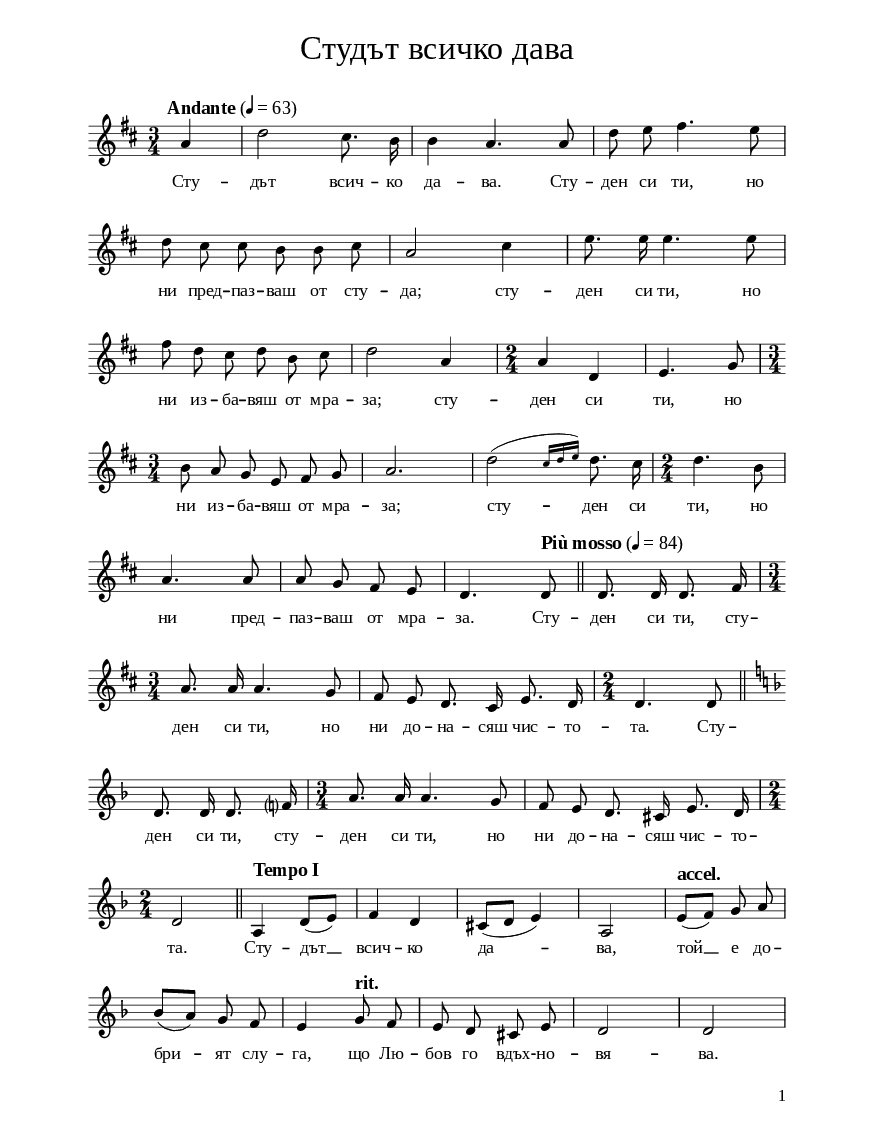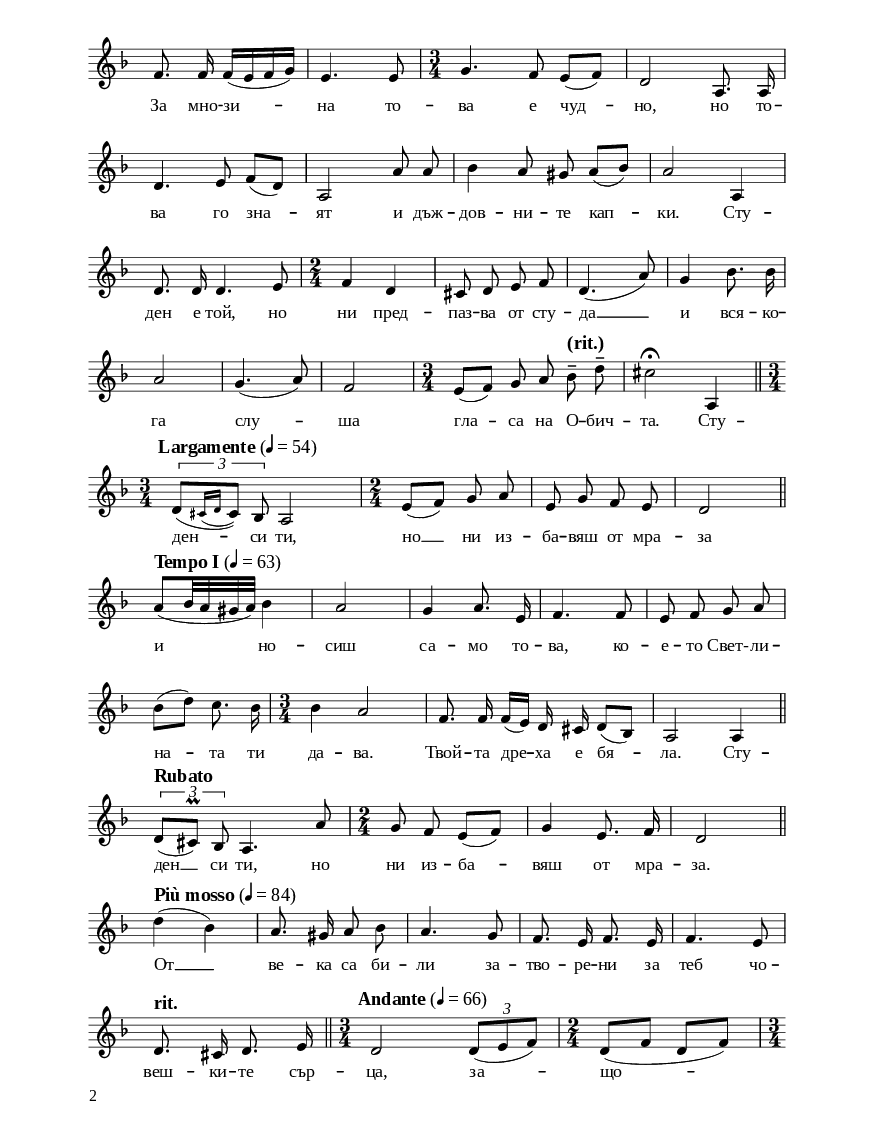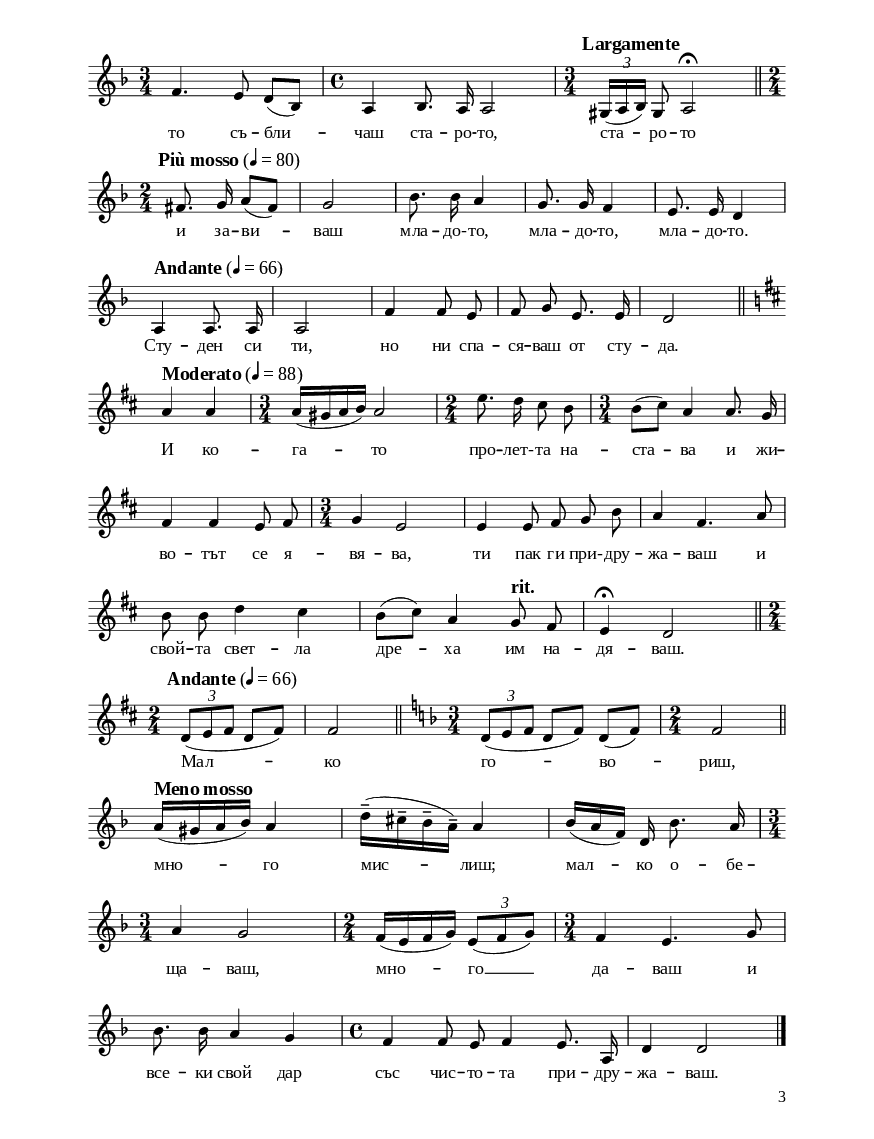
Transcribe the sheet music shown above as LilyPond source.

\version "2.24.3"

\include "include/globals.ily"

\bookpart {
  \label #'ref126
  \tocItem \markup "Студът всичко дава"
  \paper {
    print-all-headers = ##t
    print-page-number = ##t
    print-first-page-number = ##t

    % put page numbers on the bottom
    oddHeaderMarkup = \markup ""
    evenHeaderMarkup = \markup ""
    oddFooterMarkup = \markup
    \fill-line {
      ""
      \if \should-print-page-number \fromproperty #'page:page-number-string
    }
    evenFooterMarkup = \markup
    \fill-line {
      \if \should-print-page-number \fromproperty #'page:page-number-string
      ""
    }

    left-margin = 1.5\cm
    right-margin = 1.5\cm
    top-margin = 1.6\cm
    bottom-margin = 1.2\cm
    ragged-bottom = ##t % do not spread the staves to fill the whole vertical space

    % change distance between staves
    system-system-spacing =
    #'((basic-distance . 10.5)
       (minimum-distance . 6)
       (padding . 1)
       (stretchability . 12))
  }
  \score {
    \include "include/score-layout.ily"

    \new Voice \absolute {
      \clef treble
      \key d \major
      \time 3/4
      \tempoFunc "Andante" 4 "63"
      \autoBeamOff
      \partial 4
      a'4 | % 2
      d''2  cis''8.  b'16 | % 3
      b'4  a'4.  a'8 | % 4
      d''8  e''8  fis''4.  e''8
      \break | % 5
      d''8  cis''8  cis''8  b'8
      b'8  cis''8 | % 6
      a'2  cis''4 | % 7
      e''8.  e''16  e''4.  e''8
      \break | % 8
      fis''8  d''8  cis''8  d''8
      b'8  cis''8 | % 9
      d''2  a'4 |
      \time 2/4  |
      a'4  d'4 | % 11
      e'4.  g'8 \break | % 12
      \time 3/4  | % 12
      b'8  a'8  g'8  e'8  fis'8
      g'8 | % 13
      a'2. | % 14

      \afterGrace 32/33 d''2 ( {
        cis''16  [  d''16
        e''16 ] )
      }  d''8.  cis''16 | % 15

      \time 2/4  | % 15
      d''4.  b'8 \break | % 16
      a'4.  a'8 | % 17
      a'8  g'8  fis'8  e'8 | % 18
      d'4. \tempoFunc "Più mosso" 4 "84" d'8 | \bar "||" % 19
      d'8.  d'16  d'8.  fis'16 \break |
      \time 3/4  |
      a'8.  a'16  a'4.  g'8 | % 21
      fis'8  e'8  d'8.  cis'16  e'8.
      d'16 | % 22
      \time 2/4  | % 22
      d'4.  d'8 \break | \bar "||"  % 23
      \key d \minor d'8.  d'16  d'8.  f'?16 | % 24
      \time 3/4  | % 24
      a'8.  a'16  a'4.  g'8 | % 25
      f'8  e'8  d'8.  cis'16  e'8.
      d'16  % 26
      \break | % 27
      \time 2/4  | % 26
      d'2 \bar "||"
      | % 27
      \tempo "Tempo I" a4  d'8 ( [  e'8 ) ] | % 28
      f'4  d'4 | % 29
      cis'8 ( [  d'8 ]  e'4 ) |
      a2 | % 31
      \tempo "accel." e'8 ( [ f'8 ) ]
      g'8  a'8 \break | % 32
      bes'8 ( [  a'8 ) ]  g'8  f'8 | % 33
      e'4  \tempo "rit."g'8 f'8 | % 34
      e'8  d'8  cis'8  e'8 | % 35
      d'2 | % 36
      d'2 \break | % 37
      f'8.  f'16  f'16 ( [  e'16  f'16
      g'16 ) ] | % 38
      e'4.  e'8 | % 39
      \time 3/4  | % 39
      g'4.  f'8  e'8 ( [  f'8 ) ] |
      d'2  a8.  a16 \break | % 41
      d'4.  e'8  f'8 ( [  d'8 ) ] | % 42
      a2  a'8  a'8 | % 43
      bes'4  a'8  gis'8  a'8 ( [
      bes'8 ) ] | % 44
      a'2  a4 | % 45
      d'8.  d'16  d'4.  e'8 | % 46
      \time 2/4  | % 46
      f'4  d'4 | % 47
      cis'8  d'8  e'8  f'8 | % 48
      d'4. (  a'8 ) | % 49
      g'4  bes'8.  bes'16 \break |
      a'2 | % 51
      g'4. (  a'8 ) | % 52
      f'2 | % 53
      \time 3/4  | % 53
      e'8 ( [  f'8 ) ]  g'8  a'8
      \tempo "(rit.)" bes'8 -- d''8 -- | % 54
      cis''2 ^\fermata  a4 \time 3/4 \break | \bar "||"  % 55

      \tempoFunc "Largamente" 4 "54"
      \times 2/3  {
        \once \override Slur.positions = #'(-1 . -3.2)
        d'8[ \=1( \grace { cis'16 \=2([ d'16 ]}  cis'8 \=1)\=2)] bes8
      }
      a2 | % 56
      \time 2/4  | % 56
      e'8 ( [  f'8 ) ]  g'8  a'8  | % 57
      e'8  g'8  f'8  e'8 | % 58
      d'2 \break \bar "||"  % 59
      \tempoFunc "Tempo I" 4 "63"
      a'8 ( [  bes'32  a'32  gis'32
      a'32 ) ]  bes'4 |
      a'2 | % 61
      g'4  a'8.  e'16 | % 62
      f'4.  f'8 | % 63
      e'8  f'8  g'8  a'8 \break | % 64
      bes'8 ( [  d''8 ) ]  c''8.
      bes'16 | % 65
      \time 3/4  | % 65
      bes'4  a'2 | % 66
      f'8.  f'16  f'16 ( [  e'16 ) ]
      d'16  cis'16  d'8 ( [  bes8 ) ] | % 67
      a2  a4 \break \bar "||"  % 68

      \times 2/3  {
        \tempo "Rubato" d'8 ( [ cis'8\prall ])
        bes8
      }
      a4. a'8
      | % 69
      \time 2/4  | % 69
      g'8 f'8  e'8 ( [
      f'8 ) ] |
      g'4  e'8.  f'16 | % 71
      d'2 \bar "||"
      \break | % 72

      \tempoFunc "Più mosso" 4 "84" d''4 (bes'4)  | % 73
      a'8. gis'16  a'8  bes'8
      | % 74
      a'4.  g'8 | % 75
      f'8.  e'16  f'8.  e'16 | % 76
      f'4.  e'8 \break | % 77
      \tempo"rit." d'8. cis'16  d'8.
      e'16 \bar "||"  % 78
      \time 3/4  | % 78
      \tempoFunc "Andante" 4 "66" d'2
      \times 2/3  {
        d'8 ( [  e'8  f'8 ) ]
      }
      | % 79
      \time 2/4  | % 79
      d'8 ( [  f'8 ]  d'8 [  f'8 ) ] \break |
      \time 3/4  |
      f'4.  e'8  d'8 ( [  bes8 ) ] | % 81
      \time 4/4  | % 81
      a4  bes8.  a16  a2 | % 82
      \time 3/4  | % 82
      \times 2/3  {
        \tempo "Largamente" gis16 ( [ a16
        bes16 )]
      }
      gis8  a2 ^\fermata \bar "||"
      \break | % 83
      \time 2/4  | % 83
      \tempoFunc "Più mosso" 4 "80" fis'8.  g'16  a'8 ( [
      fis'8 ) ] | % 84
      g'2 | % 85
      bes'8.  bes'16  a'4 | % 86
      g'8.  g'16  f'4 | % 87
      e'8.
      e'16
      d'4

      \stemNeutral
      \break | % 88
      \tempoFunc "Andante" 4 "66" a4  a8.  a16 | % 89
      a2 |
      f'4  f'8  e'8 | % 91
      f'8  g'8  e'8.  e'16 | % 92
      d'2 \bar "||"
      \break | % 93

      \key d \major | % 93
      \tempoFunc "Moderato" 4 "88" a'4  a'4 | % 94
      \time 3/4  | % 94
      a'16 ( [  gis'16  a'16  b'16 ) ]
      a'2 | % 95
      \time 2/4  | % 95
      e''8.  d''16  cis''8  b'8 | % 96
      \time 3/4  | % 96
      b'8 ( [  cis''8 ) ]  a'4  a'8.
      g'16 \break | % 97
      fis'4  fis'4  e'8  fis'8 | % 98
      \time 3/4 g'4  e'2 | % 99
      e'4  e'8  fis'8  g'8  b'8
      |
      a'4  fis'4.  a'8  \break | % 101
      b'8  b'8  d''4  cis''4 | % 102
      b'8 ( [  cis''8 ) ]  a'4  \tempo"rit."g'8 fis'8 | % 103
      | % 103
      e'4 ^\fermata  d'2 \bar "||" |
      \break % 104

      \time 2/4
      % 104
      \tempoFunc "Andante" 4 "66"
      \times 2/3  {
        d'8 ( [  e'8  fis'8 ]
      }

      %\once \override TextScript.extra-offset = #'(-1 . 1)
      d'8

      [  fis'8 ) ] | % 105
      fis'2 \bar "||"  % 106
      \key d \minor
      \time 3/4  | % 106

      \times 2/3  {
        d'8 ( [  e'8  f'8 ]
      }
      d'8 [  f'8 ) ]  d'8 ( [  f'8 ) ] | % 107
      \time 2/4  | % 107
      f'2 \break \bar "||"  % 108

      \tempo "Meno mosso" a'16 ( [  gis'16  a'16  bes'16 ) ]
      a'4 | % 109
      d''16-- ( [  cis''16--  bes'16--  a'16--
      ) ]  a'4 |
      bes'16 ( [  a'16  f'16 )]  d'16
      bes'8.  a'16 \break | % 111
      \time 3/4  | % 111
      a'4 g'2 | % 112
      \time 2/4  | % 112
      f'16 ( [  e'16  f'16  g'16 ) ]

      \times 2/3  {
        e'8 ( [  f'8  g'8 ) ]
      }
      | % 113
      \time 3/4  | % 113
      f'4  e'4.  g'8 \break | % 114
      bes'8.  bes'16  a'4  g'4 | % 115
      \time 4/4  | % 115
      f'4  f'8  e'8  f'4  e'8.
      a16 | % 116

      d'4  d'2 \bar "|."

    }

    \addlyrics {
      Сту -- дът всич -- ко да -- ва. Сту
      -- ден си ти, но ни пред -- паз --
      ваш от сту -- да; сту -- ден си
      ти, но ни из -- ба -- вяш от мра
      -- за; сту -- ден си ти, но ни из
      -- ба -- вяш от мра -- за; сту -- ден
      си ти, но ни пред --
      паз -- ваш от мра -- за. Сту -- ден
      си ти, сту -- ден си ти, но ни
      до -- на -- сяш чис -- то -- та. Сту
      -- ден си ти, сту -- ден си ти,
      но ни до -- на -- сяш чис -- то --
      та. Сту -- дът __  всич -- ко да
      --  ва, той __  е до -- бри
      -- ят слу -- га, що Лю -- бов го
      вдъх -- но -- вя -- ва. За мно -- зи
      --   на то -- ва е чуд
      -- но, но то -- ва го зна --
      ят и дъж -- дов -- ни -- те кап
      -- ки. Сту -- ден е той, но ни
      пред -- паз -- ва от сту -- да __
      и вся -- ко -- га слу -- ша гла
      -- са на О -- бич -- та. Сту --
      ден  --   си ти, но __  ни
      из -- ба -- вяш от мра -- за и
      но -- сиш са -- мо
      то -- ва, ко -- е -- то "Свет-" -- ли --
      на -- та ти да -- ва. Твой -- та
      дре  -- ха е бя -- ла. Сту --
      ден __  си ти, но ни из -- ба
      -- вяш от мра -- за. От __  ве --
      ка са би -- ли за -- тво -- ре --
      ни за теб чо -- веш -- ки -- те
      сър -- ца, за --  що --
      то съ -- бли -- чаш ста --
      ро -- то, ста --  ро -- то и
      за -- ви -- ваш мла -- "до-" -- то,
      мла -- до -- то, мла -- до -- то. Сту --
      ден си ти, но ни спа -- ся -- ваш
      от сту -- да. И ко -- га --
      то про -- "лет-" -- та на -- ста
      -- ва и жи -- во -- тът се я --
      вя -- ва, ти пак ги "при-" -- дру --
      жа -- ваш и свой -- та свет -- ла
      дре -- ха им на -- дя -- ваш.
      Мал --  ко го --
      во -- риш, мно --
      го мис --   лиш;
      мал -- ко о -- бе -- ща -- ваш,
      мно --   го __  да --
      ваш и все -- ки свой дар със
      чис -- то -- та при -- дру -- жа --
      ваш.}

      \header {
        title = \titleFunc "Студът всичко дава" "Studăt vsičko dava"
      }

      \midi{}

    } % score


  } % bookpart
